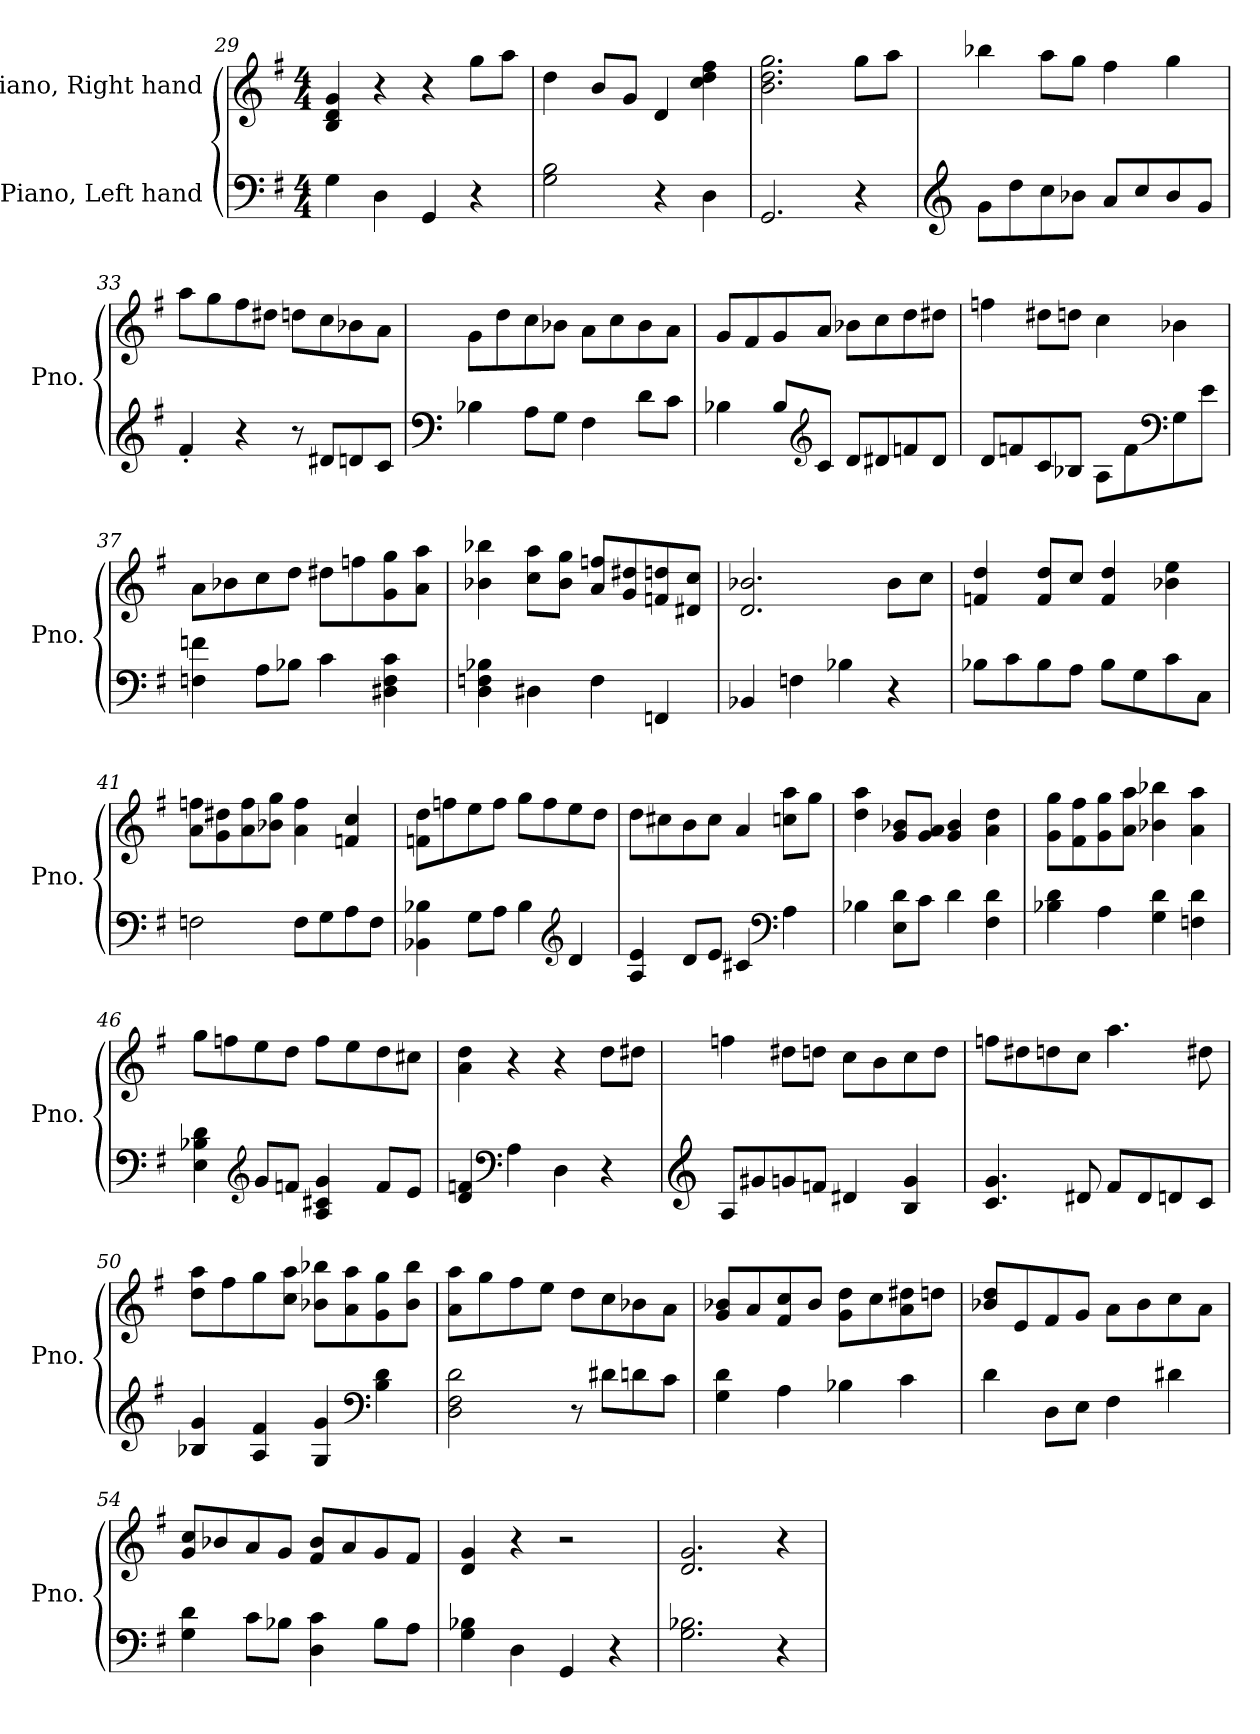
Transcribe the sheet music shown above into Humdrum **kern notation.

**kern	**kern
*part2	*part1
*staff2	*staff1
*I"Piano, Left hand	*I"Piano, Right hand
*I'Pno.	*I'Pno.
!!LO:PB:g=z
*clefF4	*clefG2
*k[f#]	*k[f#]
*M4/4	*M4/4
=29	=29
4G\	4B/ 4d/ 4g/
4D\	4r
4GG/	4r
4r	8gg\L
.	8aa\J
=30	=30
2G\ 2B\	4dd\
.	8b/L
.	8g/J
4r	4d/
4D\	4cc\ 4dd\ 4ff#\
=31	=31
2.GG/	2.b\ 2.dd\ 2.gg\
4r	8gg\L
.	8aa\J
=32	=32
*clefG2	*
8g\L	4bb-X\
8dd\	.
8cc\	8aa\L
8b-X\J	8gg\J
8a/L	4ff#\
8cc/	.
8b-/	4gg\
8g/J	.
=33	=33
4f#'/	8aa\L
.	8gg\
4r	8ff#\
.	8dd#X\J
8r	8ddn\L
8d#X/L	8cc\
8dn/	8b-X\
8c/J	8a\J
!!LO:LB:g=z
=34	=34
*clefF4	*
4B-X\	8g\L
.	8dd\
8A\L	8cc\
8G\J	8b-X\J
4F#\	8a\L
.	8cc\
8d\L	8b-\
8c\J	8a\J
=35	=35
4B-X\	8g/L
.	8f#/
8B-/L	8g/
*clefG2	*
8c/J	8a/J
8d/L	8b-X\L
8d#X/	8cc\
8fn/	8dd\
8d#/J	8dd#X\J
=36	=36
8d/L	4ffn\
8fn/	.
8c/	8dd#X\L
8B-X/J	8ddn\J
8A\L	4cc\
8f\	.
*clefF4	*
8G\	4b-X\
8e\J	.
!!LO:LB:g=z
=37	=37
4Fn\ 4fn\	8a\L
.	8b-X\
8A\L	8cc\
8B-X\J	8dd\J
4c\	8dd#X\L
.	8ffn\
4D#X\ 4F\ 4c\	8g\ 8gg\
.	8a\ 8aa\J
=38	=38
4D\ 4Fn\ 4B-X\	4b-X\ 4bb-X\
4D#X\	8cc\ 8aa\L
.	8b-\ 8gg\J
4F\	8a/ 8ffn/L
.	8g/ 8dd#X/
4FFn/	8fn/ 8ddn/
.	8d#X/ 8cc/J
=39	=39
4BB-X/	2.d/ 2.b-X/
4Fn\	.
4B-X\	.
4r	8b-\L
.	8cc\J
=40	=40
8B-X\L	4fn/ 4dd/
8c\	.
8B-\	8f/ 8dd/L
8A\J	8cc/J
8B-\L	4f/ 4dd/
8G\	.
8c\	4b-X\ 4ee\
8C\J	.
!!LO:LB:g=z
=41	=41
2Fn\	8a\ 8ffn\L
.	8g\ 8dd#X\
.	8a\ 8ff\
.	8b-X\ 8gg\J
8F\L	4a\ 4ff\
8G\	.
8A\	4fn/ 4cc/
8F\J	.
=42	=42
4BB-X\ 4B-X\	8fn\ 8dd\L
.	8ffn\
8G\L	8ee\
8A\J	8ff\J
4B-\	8gg\L
.	8ff\
*clefG2	*
4d/	8ee\
.	8dd\J
=43	=43
4A/ 4e/	8dd\L
.	8cc#X\
8d/L	8b\
8e/J	8cc#\J
4c#X/	4a/
*clefF4	*
4A\	8ccn\ 8aa\L
.	8gg\J
=44	=44
4B-X\	4dd\ 4aa\
8E\ 8d\L	8g/ 8b-X/L
8c\J	8g/ 8a/J
4d\	4g/ 4b-/
4F#\ 4d\	4a\ 4dd\
!!LO:LB:g=z
=45	=45
4B-X\ 4d\	8g\ 8gg\L
.	8f#\ 8ff#\
4A\	8g\ 8gg\
.	8a\ 8aa\J
4G\ 4d\	4b-X\ 4bb-X\
4Fn\ 4d\	4a\ 4aa\
=46	=46
4E\ 4B-X\ 4d\	8gg\L
.	8ffn\
*clefG2	*
8g/L	8ee\
8fn/J	8dd\J
4A/ 4c#X/ 4g/	8ff\L
.	8ee\
8f/L	8dd\
8e/J	8cc#X\J
=47	=47
4d/ 4fn/	4a\ 4dd\
*clefF4	*
4A\	4r
4D\	4r
4r	8dd\L
.	8dd#X\J
=48	=48
*clefG2	*
8A/L	4ffn\
8g#X/	.
8gn/	8dd#X\L
8fn/J	8ddn\J
4d#X/	8cc\L
.	8b\
4B/ 4g/	8cc\
.	8dd\J
!!LO:LB:g=z
=49	=49
4.c/ 4.g/	8ffn\L
.	8dd#X\
.	8ddn\
8d#X/	8cc\J
8f#/L	4.aa\
8d#/	.
8dn/	.
8c/J	8dd#X\
=50	=50
4B-X/ 4g/	8dd\ 8aa\L
.	8ff#\
4A/ 4f#/	8gg\
.	8cc\ 8aa\J
4G/ 4g/	8b-X\ 8bb-X\L
.	8a\ 8aa\
*clefF4	*
4B-\ 4d\	8g\ 8gg\
.	8b-\ 8bb-\J
=51	=51
2D\ 2F#\ 2d\	8a\ 8aa\L
.	8gg\
.	8ff#\
.	8ee\J
8r	8dd\L
8d#X\L	8cc\
8dn\	8b-X\
8c\J	8a\J
=52	=52
4G\ 4d\	8g/ 8b-X/L
.	8a/
4A\	8f#/ 8cc/
.	8b-/J
4B-X\	8g\ 8dd\L
.	8cc\
4c\	8a\ 8dd#X\
.	8ddn\J
!!LO:PB:g=z
=53	=53
4d\	8b-X/ 8dd/L
.	8e/
8D\L	8f#/
8E\J	8g/J
4F#\	8a\L
.	8b-\
4d#X\	8cc\
.	8a\J
=54	=54
4G\ 4d\	8g/ 8cc/L
.	8b-X/
8c\L	8a/
8B-X\J	8g/J
4D\ 4c\	8f#/ 8b-/L
.	8a/
8B-\L	8g/
8A\J	8f#/J
=55	=55
4G\ 4B-X\	4d/ 4g/
4D\	4r
4GG/	2r
4r	.
=56	=56
2.G\ 2.B-X\	2.d/ 2.g/
4r	4r
=	=
*-	*-
